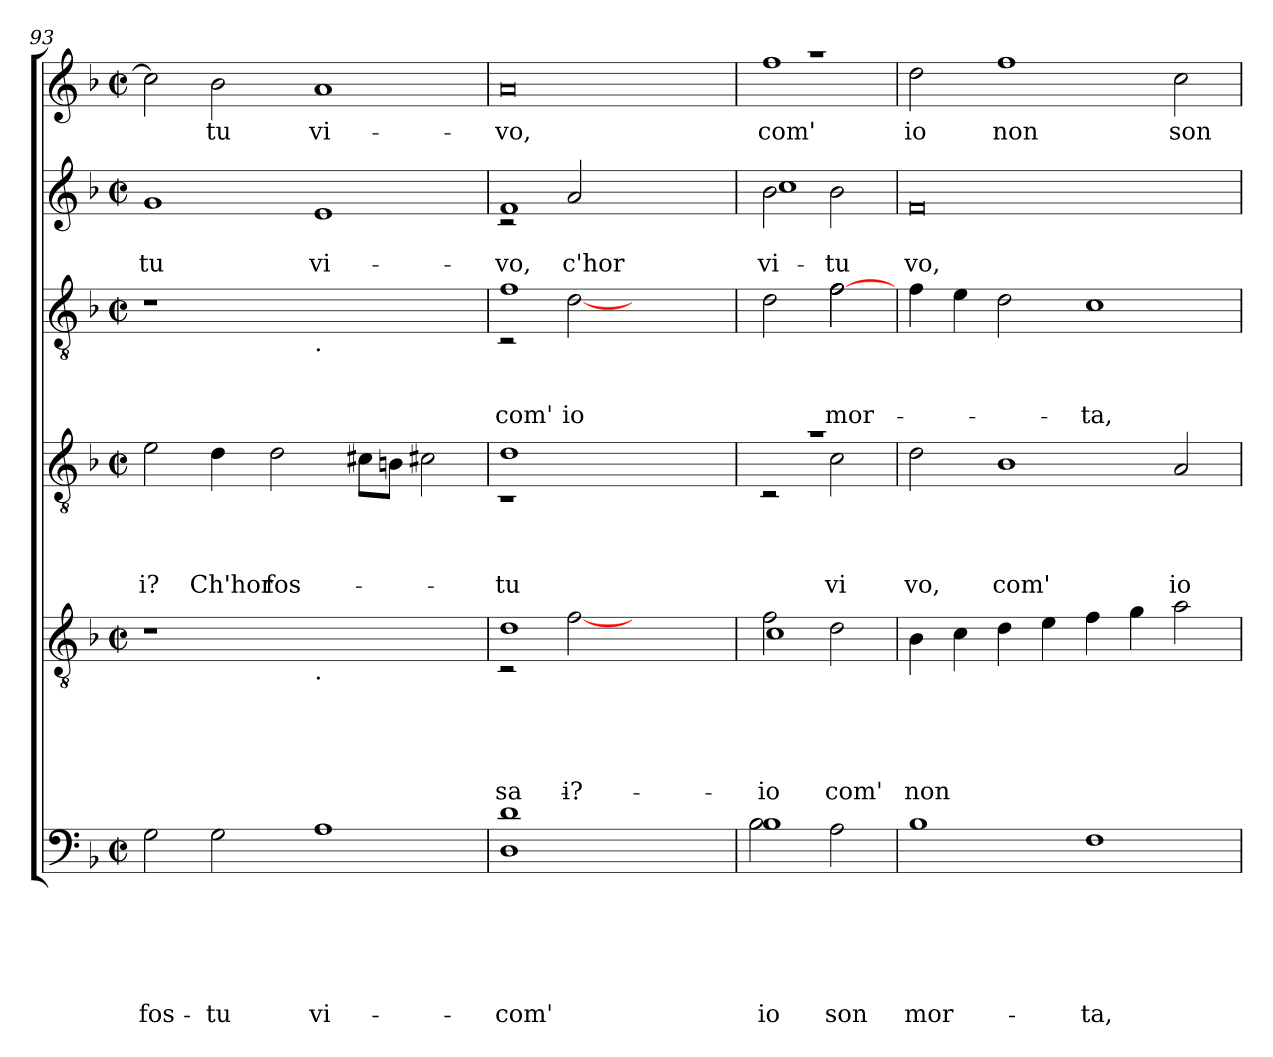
**kern	**text	**text	**text	**text	**text	**text	**kern	**text	**text	**text	**text	**text	**kern	**text	**text	**text	**text	**kern	**text	**text	**text	**kern	**text	**text	**kern	**text
*part6	*part6	*part6	*part6	*part6	*part6	*part6	*part5	*part5	*part5	*part5	*part5	*part5	*part4	*part4	*part4	*part4	*part4	*part3	*part3	*part3	*part3	*part2	*part2	*part2	*part1	*part1
*staff6	*staff6	*staff6	*staff6	*staff6	*staff6	*staff6	*staff5	*staff5	*staff5	*staff5	*staff5	*staff5	*staff4	*staff4	*staff4	*staff4	*staff4	*staff3	*staff3	*staff3	*staff3	*staff2	*staff2	*staff2	*staff1	*staff1
!!LO:LB:g=z
*clefF4	*	*	*	*	*	*	*clefGv2	*	*	*	*	*	*clefGv2	*	*	*	*	*clefGv2	*	*	*	*clefG2	*	*	*clefG2	*
*k[b-]	*	*	*	*	*	*	*k[b-]	*	*	*	*	*	*k[b-]	*	*	*	*	*k[b-]	*	*	*	*k[b-]	*	*	*k[b-]	*
*F:	*	*	*	*	*	*	*F:	*	*	*	*	*	*F:	*	*	*	*	*F:	*	*	*	*F:	*	*	*F:	*
*M2/2	*	*	*	*	*	*	*M2/2	*	*	*	*	*	*M2/2	*	*	*	*	*M2/2	*	*	*	*M2/2	*	*	*M2/2	*
*met(c|)	*	*	*	*	*	*	*met(c|)	*	*	*	*	*	*met(c|)	*	*	*	*	*met(c|)	*	*	*	*met(c|)	*	*	*met(c|)	*
=93	=93	=93	=93	=93	=93	=93	=93	=93	=93	=93	=93	=93	=93	=93	=93	=93	=93	=93	=93	=93	=93	=93	=93	=93	=93	=93
!	!	!	!	!	!	!LO:LY:b	!	!	!	!	!	!	!	!	!	!	!LO:LY:b	!	!	!	!	!	!	!LO:LY:b	!	!
2G\	.	.	.	.	.	fos-	1r	.	.	.	.	.	2e\	.	.	.	-i?	1r	.	.	.	1g	.	tu	2cc\]	.
!	!	!	!	!	!	!LO:LY:b:rj	!	!	!	!	!	!	!	!	!	!	!LO:LY:b:rj	!	!	!	!	!	!	!	!	!LO:LY:b
2G\	.	.	.	.	.	-tu	.	.	.	.	.	.	4d\	.	.	.	Ch'hor	.	.	.	.	.	.	.	2b-\	tu
!	!	!	!	!	!	!	!	!	!	!	!	!	!	!	!	!	!LO:LY:b	!	!	!	!	!	!	!	!	!
.	.	.	.	.	.	.	.	.	.	.	.	.	2d\	.	.	.	fos-	.	.	.	.	.	.	.	.	.
!	!	!	!	!	!	!	!	!	!	!	!	!	!	!	!	!	!	!LO:TX:b:t=.	!	!	!	!	!	!	!	!
!	!	!	!	!	!	!	!LO:TX:b:t=.	!	!	!	!	!	!	!	!	!	!	!	!	!	!	!	!	!	!	!
!	!	!	!	!	!	!LO:LY:b	!	!	!	!	!	!	!	!	!	!	!	!	!	!	!	!	!	!LO:LY:b	!	!LO:LY:b
1A	.	.	.	.	.	vi-	1ryy	.	.	.	.	.	.	.	.	.	.	1ryy	.	.	.	1e	.	vi-	1a	vi-
.	.	.	.	.	.	.	.	.	.	.	.	.	8c#X\L	.	.	.	.	.	.	.	.	.	.	.	.	.
.	.	.	.	.	.	.	.	.	.	.	.	.	8Bn\J	.	.	.	.	.	.	.	.	.	.	.	.	.
.	.	.	.	.	.	.	.	.	.	.	.	.	2c#X\	.	.	.	.	.	.	.	.	.	.	.	.	.
=94	=94	=94	=94	=94	=94	=94	=94	=94	=94	=94	=94	=94	=94	=94	=94	=94	=94	=94	=94	=94	=94	=94	=94	=94	=94	=94
!	!	!	!	!	!	!LO:LY:b	!	!	!	!	!	!LO:LY:b	!	!	!	!	!LO:LY:b	!	!	!	!LO:LY:b	!	!	!LO:LY:b	!	!LO:LY:b
*	*	*	*	*	*	*	*^	*	*	*	*	*	*^	*	*	*	*	*^	*	*	*	*^	*	*	*	*
1D 1d	.	.	.	.	.	com'	1d	2rC	.	.	.	.	-sa-	1d	1rC	.	.	.	-tu	1f	2rC	.	.	com'	1f	2rc	.	-vo,	0a	-vo,
!	!	!	!	!	!	!	!	!	!	!	!	!	!LO:LY:b	!	!	!	!	!	!	!	!	!	!	!LO:LY:b	!	!	!	!LO:LY:b	!	!
.	.	.	.	.	.	.	.	[>2f\	.	.	.	.	-i?	.	.	.	.	.	.	.	[>2d\	.	.	io	.	2a/	.	c'hor	.	.
1ryy	.	.	.	.	.	.	1ryy	1ryy	.	.	.	.	.	1ryy	1ryy	.	.	.	.	1ryy	1ryy	.	.	.	1ryy	1ryy	.	.	.	.
=95	=95	=95	=95	=95	=95	=95	=95	=95	=95	=95	=95	=95	=95	=95	=95	=95	=95	=95	=95	=95	=95	=95	=95	=95	=95	=95	=95	=95	=95	=95
!	!	!	!	!	!	!LO:LY:b	!	!	!	!	!	!	!	!	!	!	!	!	!	!	!	!	!	!	!	!	!	!	!	!
*^	*	*	*	*	*	*	*	*	*	*	*	*	*	*	*	*	*	*	*	*	*	*	*	*	*	*	*	*	*	*
!	!	!	!	!	!	!	!LO:LY:b	!	!	!	!	!	!	!LO:LY:b	!	!	!	!	!	!	!	!	!	!	!	!	!	!	!LO:LY:b	!	!
*	*	*	*	*	*	*	*	*	*	*	*	*	*	*	*	*	*	*	*	*	*	*^	*	*	*	*	*	*	*	*	*
!	!	!	!	!	!	!	!	!	!	!	!	!	!	!	!	!	!	!	!	!	!	!	!	!	!	!	!	!	!	!LO:LY:b	!	!LO:LY:b
*	*	*	*	*	*	*	*	*	*	*	*	*	*	*	*	*	*	*	*	*	*	*	*	*	*	*	*	*	*	*	*^	*
1B-	2B-\	.	.	.	.	.	io	2f\	1c	.	.	.	.	io	1ra	2rC	.	.	.	.	2d\	2ryy	2ryy	.	.	.	2b-\	1cc	.	vi-	1raa	1ff	com'
!	!	!	!	!	!	!	!LO:LY:b	!	!	!	!	!	!	!LO:LY:b	!	!	!	!	!	!LO:LY:b	!	!	!	!	!	!LO:LY:b	!	!	!	!	!	!	!
!	!	!	!	!	!	!	!	!	!	!	!	!	!	!	!	!	!	!	!	!	!	!	!	!	!	!LO:LY:b	!	!	!	!	!	!	!
!	!	!	!	!	!	!	!	!	!	!	!	!	!	!	!	!	!	!	!	!	!	!	!	!	!	!LO:LY:b	!	!	!	!LO:LY:b:rj	!	!	!
.	2A\	.	.	.	.	.	son	2d\	.	.	.	.	.	com'	.	2c\	.	.	.	vi-	2f\	2f\	[>2f\	.	.	mor-	2b-\	.	.	-tu	.	.	.
*	*	*	*	*	*	*	*	*	*	*	*	*	*	*	*	*	*	*	*	*	*	*	*	*	*	*	*v	*v	*	*	*	*	*
*	*	*	*	*	*	*	*	*v	*v	*	*	*	*	*	*	*	*	*	*	*	*	*	*	*	*	*	*	*	*	*v	*v	*
=96	=96	=96	=96	=96	=96	=96	=96	=96	=96	=96	=96	=96	=96	=96	=96	=96	=96	=96	=96	=96	=96	=96	=96	=96	=96	=96	=96	=96	=96	=96
!	!	!	!	!	!	!	!LO:LY:b	!	!	!	!	!	!LO:LY:b	!	!	!	!	!	!LO:LY:b	!	!	!	!	!	!	!	!	!LO:LY:b	!	!LO:LY:b
*	*	*	*	*	*	*	*	*	*	*	*	*	*	*v	*v	*	*	*	*	*	*	*	*	*	*	*	*	*	*	*
*v	*v	*	*	*	*	*	*	*	*	*	*	*	*	*	*	*	*	*	*v	*v	*v	*	*	*	*	*	*	*	*
1B-	.	.	.	.	.	mor-	4B-\	.	.	.	.	non	2d\	.	.	.	-vo,	4f\	.	.	.	0f	.	-vo,	2dd\	io
.	.	.	.	.	.	.	4c\	.	.	.	.	.	.	.	.	.	.	4e\	.	.	.	.	.	.	.	.
!	!	!	!	!	!	!	!	!	!	!	!	!	!	!	!	!	!LO:LY:b	!	!	!	!	!	!	!	!	!LO:LY:b
.	.	.	.	.	.	.	4d\	.	.	.	.	.	1B-	.	.	.	com'	2d\	.	.	.	.	.	.	1ff	non
.	.	.	.	.	.	.	4e\	.	.	.	.	.	.	.	.	.	.	.	.	.	.	.	.	.	.	.
!	!	!	!	!	!	!LO:LY:b	!	!	!	!	!	!	!	!	!	!	!	!	!	!	!LO:LY:b	!	!	!	!	!
1F	.	.	.	.	.	-ta,	4f\	.	.	.	.	.	.	.	.	.	.	1c	.	.	-ta,	.	.	.	.	.
.	.	.	.	.	.	.	4g\	.	.	.	.	.	.	.	.	.	.	.	.	.	.	.	.	.	.	.
!	!	!	!	!	!	!	!	!	!	!	!	!	!	!	!	!	!LO:LY:b	!	!	!	!	!	!	!	!	!LO:LY:b
.	.	.	.	.	.	.	2a\	.	.	.	.	.	2A/	.	.	.	io	.	.	.	.	.	.	.	2cc\	son
=	=	=	=	=	=	=	=	=	=	=	=	=	=	=	=	=	=	=	=	=	=	=	=	=	=	=
*-	*-	*-	*-	*-	*-	*-	*-	*-	*-	*-	*-	*-	*-	*-	*-	*-	*-	*-	*-	*-	*-	*-	*-	*-	*-	*-
